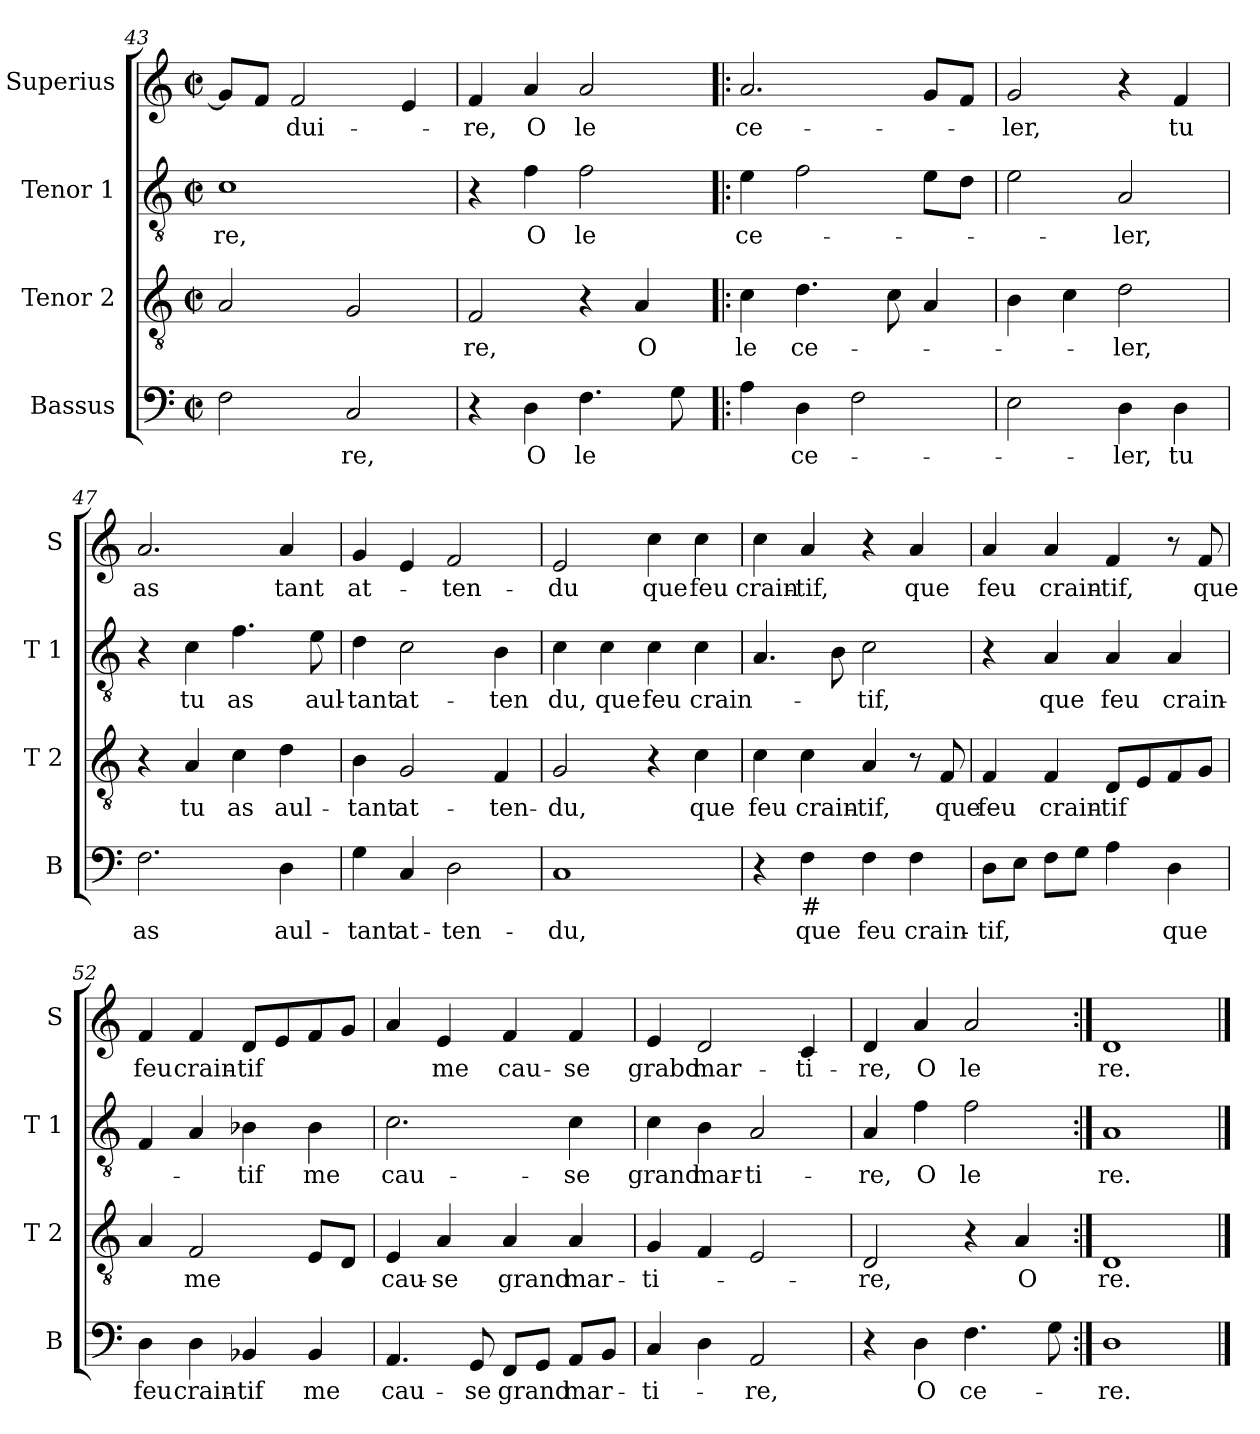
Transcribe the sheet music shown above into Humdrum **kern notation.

**kern	**text	**kern	**text	**kern	**text	**kern	**text
*part4	*part4	*part3	*part3	*part2	*part2	*part1	*part1
*staff4	*staff4	*staff3	*staff3	*staff2	*staff2	*staff1	*staff1
*I"Bassus	*	*I"Tenor 2	*	*I"Tenor 1	*	*I"Superius	*
*I'B	*	*I'T 2	*	*I'T 1	*	*I'S	*
*clefF4	*	*clefGv2	*	*clefGv2	*	*clefG2	*
*k[]	*	*k[]	*	*k[]	*	*k[]	*
*C:	*	*C:	*	*C:	*	*C:	*
*M2/2	*	*M2/2	*	*M2/2	*	*M2/2	*
*met(c|)	*	*met(c|)	*	*met(c|)	*	*met(c|)	*
=43	=43	=43	=43	=43	=43	=43	=43
2F\	.	2A/	.	1c	-re,	8g/L]	.
.	.	.	.	.	.	8f/J	.
.	.	.	.	.	.	2f/	-dui-
2C/	-re,	2G/	.	.	.	.	.
.	.	.	.	.	.	4e/	.
=44	=44	=44	=44	=44	=44	=44	=44
4r	.	2F/	-re,	4r	.	4f/	-re,
4D\	O	.	.	4f\	O	4a/	O
4.F\	le	4r	.	2f\	le	2a/	le
.	.	4A/	O	.	.	.	.
8G\	.	.	.	.	.	.	.
=45!|:	=45!|:	=45!|:	=45!|:	=45!|:	=45!|:	=45!|:	=45!|:
4A\	.	4c\	le	4e\	ce-	2.a/	ce-
4D\	ce-	4.d\	ce-	2f\	.	.	.
2F\	.	.	.	.	.	.	.
.	.	8c\	.	.	.	.	.
.	.	4A/	.	8e\L	.	8g/L	.
.	.	.	.	8d\J	.	8f/J	.
!!LO:PB:g=z
=46	=46	=46	=46	=46	=46	=46	=46
2E\	.	4B\	.	2e\	.	2g/	-ler,
.	.	4c\	.	.	.	.	.
4D\	-ler,	2d\	-ler,	2A/	-ler,	4r	.
4D\	tu	.	.	.	.	4f/	tu
=47	=47	=47	=47	=47	=47	=47	=47
2.F\	as	4r	.	4r	.	2.a/	as
.	.	4A/	tu	4c\	tu	.	.
.	.	4c\	as	4.f\	as	.	.
4D\	aul-	4d\	aul-	.	.	4a/	tant
.	.	.	.	8e\	aul-	.	.
=48	=48	=48	=48	=48	=48	=48	=48
4G\	-tant	4B\	-tant	4d\	-tant	4g/	at-
4C/	at-	2G/	at-	2c\	at-	4e/	.
2D\	-ten-	.	.	.	.	2f/	-ten-
.	.	4F/	-ten-	4B\	-ten	.	.
=49	=49	=49	=49	=49	=49	=49	=49
1C	-du,	2G/	-du,	4c\	du,	2e/	-du
.	.	.	.	4c\	que	.	.
.	.	4r	.	4c\	feu	4cc\	que
.	.	4c\	que	4c\	crain-	4cc\	feu
=50	=50	=50	=50	=50	=50	=50	=50
4r	.	4c\	feu	4.A/	.	4cc\	crain-
!LO:TX:b:t=#	!	!	!	!	!	!	!
4F\	que	4c\	crain-	.	.	4a/	-tif,
.	.	.	.	8B\	.	.	.
4F\	feu	4A/	-tif,	2c\	-tif,	4r	.
4F\	crain-	8r	.	.	.	4a/	que
.	.	8F/	que	.	.	.	.
=51	=51	=51	=51	=51	=51	=51	=51
8D\L	-tif,	4F/	feu	4r	.	4a/	feu
8E\J	.	.	.	.	.	.	.
8F\L	.	4F/	crain-	4A/	que	4a/	crain-
8G\J	.	.	.	.	.	.	.
4A\	.	8D/L	-tif	4A/	feu	4f/	-tif,
.	.	8E/	.	.	.	.	.
4D\	que	8F/	.	4A/	crain-	8r	.
.	.	8G/J	.	.	.	8f/	que
!!LO:LB:g=z
=52	=52	=52	=52	=52	=52	=52	=52
4D\	feu	4A/	.	4F/	.	4f/	feu
4D\	crain-	2F/	me	4A/	.	4f/	crain-
4BB-X/	-tif	.	.	4B-X\	-tif	8d/L	-tif
.	.	.	.	.	.	8e/	.
4BB-/	me	8E/L	.	4B-\	me	8f/	.
.	.	8D/J	.	.	.	8g/J	.
=53	=53	=53	=53	=53	=53	=53	=53
4.AA/	cau-	4E/	cau-	2.c\	cau-	4a/	.
.	.	4A/	-se	.	.	4e/	me
8GG/	-se	.	.	.	.	.	.
8FF/L	grand	4A/	grand	.	.	4f/	cau-
8GG/J	.	.	.	.	.	.	.
8AA/L	mar-	4A/	mar-	4c\	-se	4f/	-se
8BB/J	.	.	.	.	.	.	.
=54	=54	=54	=54	=54	=54	=54	=54
4C/	-ti-	4G/	-ti-	4c\	grand	4e/	grabd
4D\	.	4F/	.	4B\	mar-	2d/	mar-
2AA/	-re,	2E/	.	2A/	-ti-	.	.
.	.	.	.	.	.	4c/	-ti-
=55	=55	=55	=55	=55	=55	=55	=55
4r	.	2D/	-re,	4A/	-re,	4d/	-re,
4D\	O	.	.	4f\	O	4a/	O
4.F\	ce-	4r	.	2f\	le	2a/	le
.	.	4A/	O	.	.	.	.
8G\	.	.	.	.	.	.	.
=56:|!	=56:|!	=56:|!	=56:|!	=56:|!	=56:|!	=56:|!	=56:|!
1D	-re.	1D	re.	1A	re.	1d	re.
==	==	==	==	==	==	==	==
*-	*-	*-	*-	*-	*-	*-	*-
